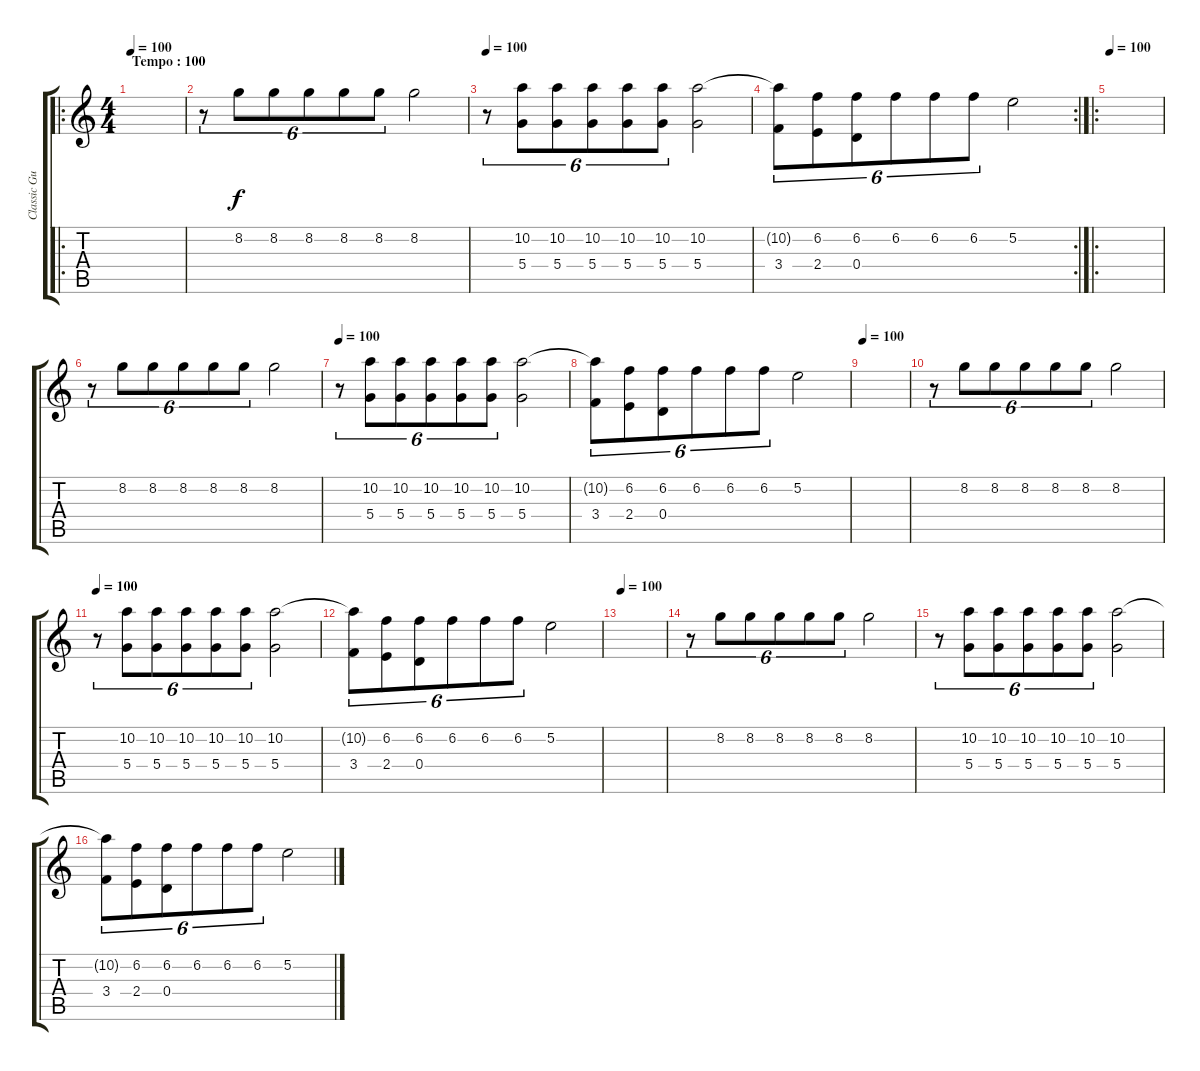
\track ("Classic Guitar 2" "Classic Gu") {instrument acousticguitarsteel}
\staff {score tabs}
\tuning (E4 B3 G3 D3 A2 E2) {hide}
\ro
\ts (4 4)
\section ("" "Tempo : 100")
\tempo 100
\clef g2
\ks c
|
r.8{tu (6 4) volume 5 instrument acousticguitarnylon} 8.2.8{tu (6 4) dy f} 8.2.8{tu (6 4)} 8.2.8{tu (6 4)} 8.2.8{tu (6 4)} 8.2.8{tu (6 4)} 8.2.2 |
\tempo 100
r.8{tu (6 4) volume 5 instrument acousticguitarnylon} (10.2 5.4).8{tu (6 4)} (10.2 5.4).8{tu (6 4)} (10.2 5.4).8{tu (6 4)} (10.2 5.4).8{tu (6 4)} (10.2 5.4).8{tu (6 4)} (10.2 5.4).2 |
\rc 2
(10.2{t} 3.4).8{tu (6 4) volume 5 instrument acousticguitarnylon} (6.2 2.4).8{tu (6 4)} (6.2 0.4).8{tu (6 4)} 6.2.8{tu (6 4)} 6.2.8{tu (6 4)} 6.2.8{tu (6 4)} 5.2.2 |
\ro
\tempo 100
|
r.8{tu (6 4) volume 5 instrument acousticguitarnylon} 8.2.8{tu (6 4)} 8.2.8{tu (6 4)} 8.2.8{tu (6 4)} 8.2.8{tu (6 4)} 8.2.8{tu (6 4)} 8.2.2 |
\tempo 100
r.8{tu (6 4) volume 5 instrument acousticguitarnylon} (10.2 5.4).8{tu (6 4)} (10.2 5.4).8{tu (6 4)} (10.2 5.4).8{tu (6 4)} (10.2 5.4).8{tu (6 4)} (10.2 5.4).8{tu (6 4)} (10.2 5.4).2 |
(10.2{t} 3.4).8{tu (6 4) volume 5 instrument acousticguitarnylon} (6.2 2.4).8{tu (6 4)} (6.2 0.4).8{tu (6 4)} 6.2.8{tu (6 4)} 6.2.8{tu (6 4)} 6.2.8{tu (6 4)} 5.2.2 |
\tempo 100
|
r.8{tu (6 4) volume 5 instrument acousticguitarnylon} 8.2.8{tu (6 4)} 8.2.8{tu (6 4)} 8.2.8{tu (6 4)} 8.2.8{tu (6 4)} 8.2.8{tu (6 4)} 8.2.2 |
\tempo 100
r.8{tu (6 4) volume 5 instrument acousticguitarnylon} (10.2 5.4).8{tu (6 4)} (10.2 5.4).8{tu (6 4)} (10.2 5.4).8{tu (6 4)} (10.2 5.4).8{tu (6 4)} (10.2 5.4).8{tu (6 4)} (10.2 5.4).2 |
(10.2{t} 3.4).8{tu (6 4) volume 5 instrument acousticguitarnylon} (6.2 2.4).8{tu (6 4)} (6.2 0.4).8{tu (6 4)} 6.2.8{tu (6 4)} 6.2.8{tu (6 4)} 6.2.8{tu (6 4)} 5.2.2 |
\tempo 100
|
r.8{tu (6 4) volume 5 instrument acousticguitarnylon} 8.2.8{tu (6 4)} 8.2.8{tu (6 4)} 8.2.8{tu (6 4)} 8.2.8{tu (6 4)} 8.2.8{tu (6 4)} 8.2.2 |
r.8{tu (6 4) volume 5 instrument acousticguitarnylon} (10.2 5.4).8{tu (6 4)} (10.2 5.4).8{tu (6 4)} (10.2 5.4).8{tu (6 4)} (10.2 5.4).8{tu (6 4)} (10.2 5.4).8{tu (6 4)} (10.2 5.4).2 |
(10.2{t} 3.4).8{tu (6 4) volume 5 instrument acousticguitarnylon} (6.2 2.4).8{tu (6 4)} (6.2 0.4).8{tu (6 4)} 6.2.8{tu (6 4)} 6.2.8{tu (6 4)} 6.2.8{tu (6 4)} 5.2.2
